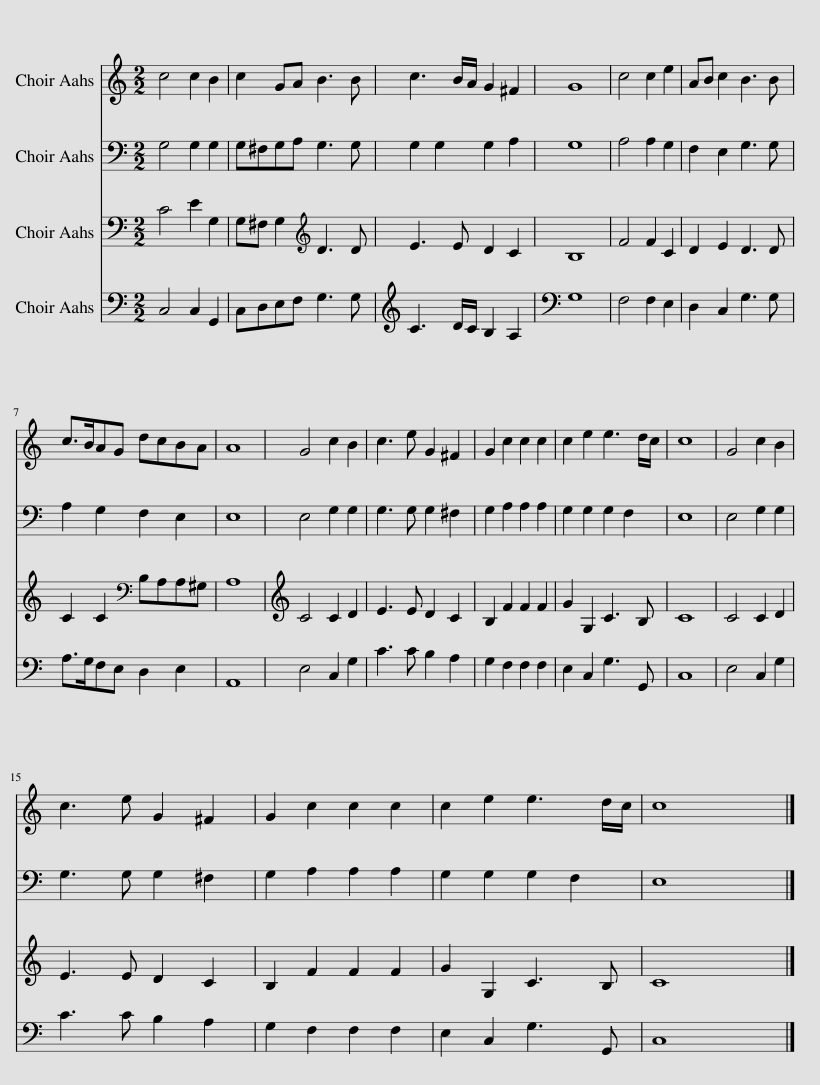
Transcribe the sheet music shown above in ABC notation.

X:1
%%score 1 2 3 4
L:1/8
M:2/2
I:linebreak $
K:C
V:1 treble
V:2 bass
V:3 bass
V:4 bass
V:1
 c4 c2 B2 | c2 GA B3 B | c3 B/A/ G2 ^F2 | G8 | c4 c2 e2 | %5
 AB c2 B3 B |$ c>BAG dcBA | A8 | G4 c2 B2 | c3 e G2 ^F2 | %10
 G2 c2 c2 c2 | c2 e2 e3 d/c/ | c8 | G4 c2 B2 |$ c3 e G2 ^F2 | %15
 G2 c2 c2 c2 | c2 e2 e3 d/c/ | c8 |] %18
V:2
 G,4 G,2 G,2 | G,^F,G,A, G,3 G, | G,2 G,2 G,2 A,2 | G,8 | A,4 A,2 G,2 | %5
 F,2 E,2 G,3 G, |$ A,2 G,2 F,2 E,2 | E,8 | E,4 G,2 G,2 | G,3 G, G,2 ^F,2 | %10
 G,2 A,2 A,2 A,2 | G,2 G,2 G,2 F,2 | E,8 | E,4 G,2 G,2 |$ G,3 G, G,2 ^F,2 | %15
 G,2 A,2 A,2 A,2 | G,2 G,2 G,2 F,2 | E,8 |] %18
V:3
 C4 E2 G,2 | G,^F, G,2[K:treble] D3 D | E3 E D2 C2 | B,8 | F4 F2 C2 | %5
 D2 E2 D3 D |$ C2 C2[K:bass] B,A,A,^G, | A,8 | C4 C2 D2 | E3 E D2 C2 | %10
 B,2 F2 F2 F2 | G2 G,2 C3 B, | C8 | C4 C2 D2 |$ E3 E D2 C2 | %15
 B,2 F2 F2 F2 | G2 G,2 C3 B, | C8 |] %18
V:4
 C,4 C,2 G,,2 | C,D,E,F, G,3 G, | C3 D/C/ B,2 A,2 | G,8 | F,4 F,2 E,2 | %5
 D,2 C,2 G,3 G, |$ A,>G,F,E, D,2 E,2 | A,,8 | E,4 C,2 G,2 | C3 C B,2 A,2 | %10
 G,2 F,2 F,2 F,2 | E,2 C,2 G,3 G,, | C,8 | E,4 C,2 G,2 |$ C3 C B,2 A,2 | %15
 G,2 F,2 F,2 F,2 | E,2 C,2 G,3 G,, | C,8 |] %18
